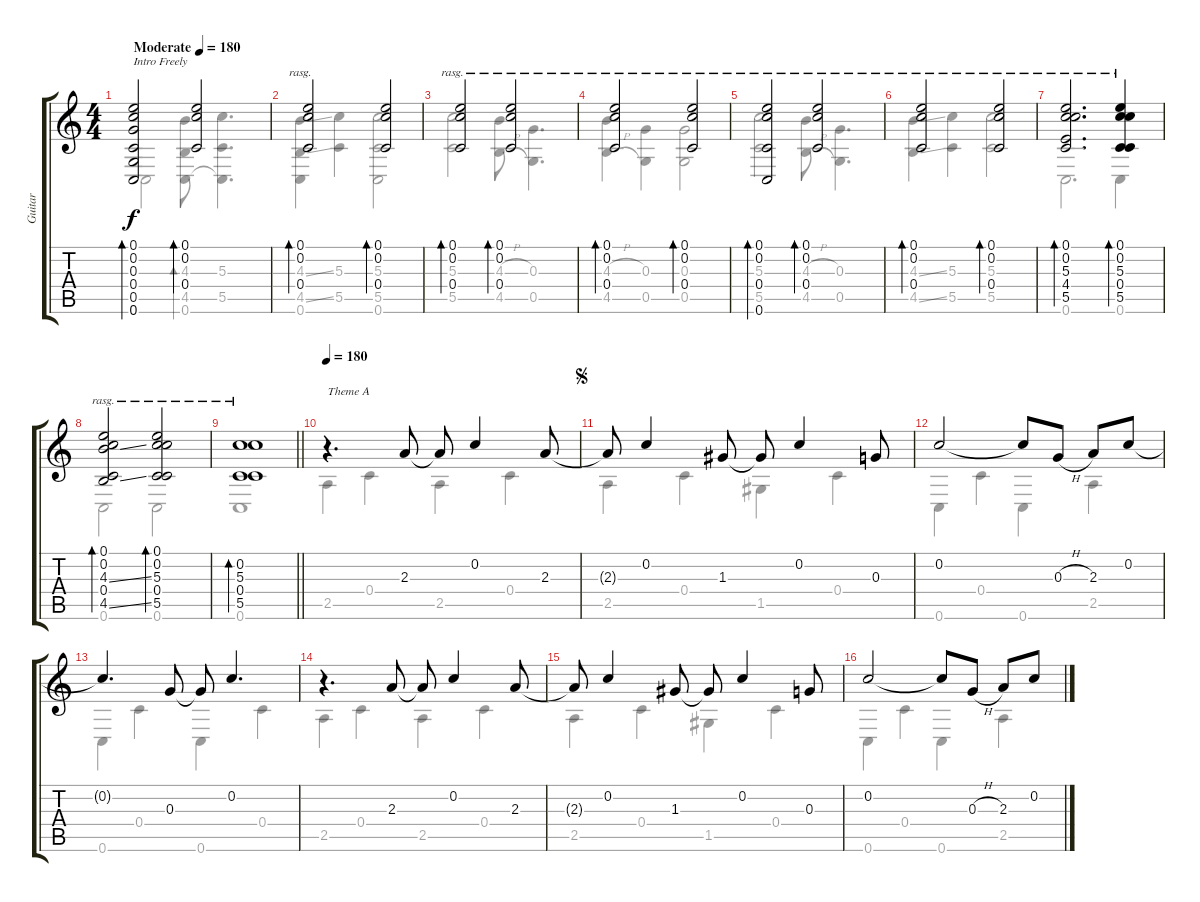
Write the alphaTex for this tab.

\track ("Guitar" "Guitar") {instrument acousticguitarsteel}
\staff {score tabs}
\tuning (E4 C4 G3 C3 G2 C2) {hide}
\voice
\ts (4 4)
\tempo (180 "Moderate")
\tempo 64
\tempo (180 "Moderate")
\clef g2
\ks c
(0.1 0.2 0.3 0.4 0.5 0.6).2{bd 240 txt "Intro Freely" dy f instrument acousticguitarsteel} (0.1 0.2 0.4).2{bd 480} |
(0.1 0.2 0.4).2{bd 240 rasg ii} (0.1 0.2 0.4).2{bd 240} |
(0.1 0.2 0.4).2{bd 240 rasg ii} (0.1 0.2 0.4).2{bd 240 rasg ii} |
(0.1 0.2 0.4).2{bd 240 rasg ii} (0.1 0.2 0.4).2{bd 240 rasg ii} |
(0.1 0.2 0.4 0.6).2{bd 240 rasg ii} (0.1 0.2 0.4).2{bd 240 rasg ii} |
(0.1 0.2 0.4).2{bd 240 rasg ii} (0.1 0.2 0.4).2{bd 240 rasg ii} |
(0.1 0.2 5.3 4.4 5.5).2{d bd 240 rasg ii} (0.1 0.2 5.3 0.4 5.5).4{bd 240 rasg ii} |
(0.1 0.2 4.3{ss} 0.4 4.5{ss}).2{bd 240 rasg ii} (0.1 0.2 5.3 0.4 5.5).2{bd 240 rasg ii} |
\barLineRight lightlight
(0.2 5.3 0.4 5.5).1{bd 240 rasg ii} |
\tempo 180
r.4{d txt "Theme A"} 2.3.8 2.3{t}.8 0.2.4 2.3.8 |
\jump segno
2.3{t}.8 0.2.4 1.3.8 1.3{t}.8 0.2.4 0.3.8 |
0.2.2 0.2{t}.8 0.3{h}.8 2.3.8 0.2.8 |
0.2{t}.4{d} 0.3.8 0.3{t}.8 0.2.4{d} |
r.4{d} 2.3.8 2.3{t}.8 0.2.4 2.3.8 |
2.3{t}.8 0.2.4 1.3.8 1.3{t}.8 0.2.4 0.3.8 |
0.2.2 0.2{t}.8 0.3{h}.8 2.3.8 0.2.8
\voice
\clef g2
\ottava regular
\simile none
\ks c
0.6.2{dy f} (4.3 4.5 0.6).8{bd 240} (5.3 5.5 0.6{t}).4{d} |
(4.3{ss} 4.5{ss} 0.6).4 (5.3 5.5).4 (5.3 5.5 0.6).2 |
(5.3 5.5).2 (4.3{h} 4.5{h}).8 (0.3 0.5).4{d} |
(4.3{h} 4.5{h}).4 (0.3 0.5).4 (0.3 0.5).2 |
(5.3 5.5).2 (4.3{h} 4.5{h}).8 (0.3 0.5).4{d} |
(4.3{ss} 4.5{ss}).4 (5.3 5.5).4 (5.3 5.5).2 |
0.6.2{d} 0.6.4 |
0.6.2 0.6.2 |
\barLineRight lightlight
0.6.1 |
2.5.4 0.4.4 2.5.4 0.4.4 |
2.5.4 0.4.4 1.5.4 0.4.4 |
0.6.4 0.4.4 0.6.4 2.5.4 |
0.6.4 0.4.4 0.6.4 0.4.4 |
2.5.4 0.4.4 2.5.4 0.4.4 |
2.5.4 0.4.4 1.5.4 0.4.4 |
0.6.4 0.4.4 0.6.4 2.5.4
